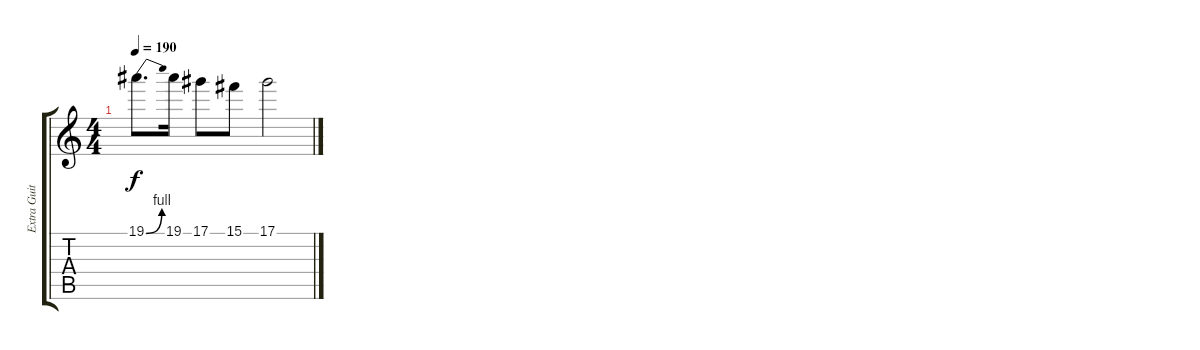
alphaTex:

\track ("Extra Guitar" "Extra Guit") {instrument overdrivenguitar}
\staff {score tabs}
\tuning (Eb4 Bb3 Gb3 Db3 Ab2 Eb2) {hide}
\ts (4 4)
\tempo 190
\clef g2
\ks c
19.1{be (bend 0 0 60 4) t}.8{d dy f} 19.1.16 17.1.8 15.1.8 17.1.2
